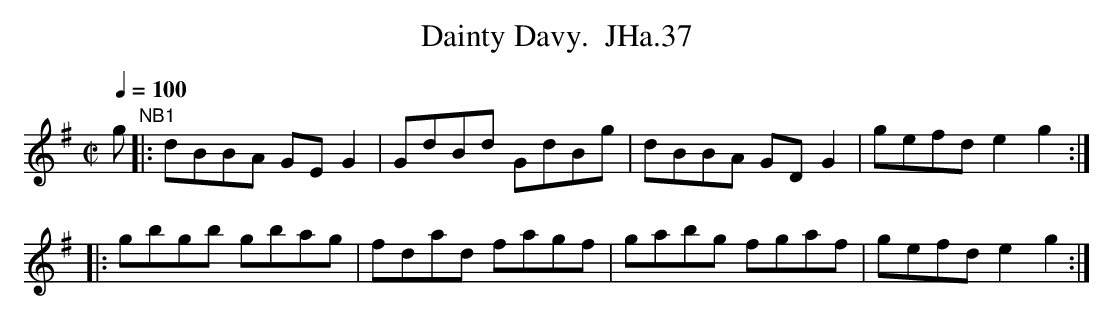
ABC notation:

X:1
T:Dainty Davy.  JHa.37
Q:1/4=100
M:C|
L:1/8
K:G
g"NB1"|:dBBA GE G2|GdBd GdBg|dBBA GD G2|gefd e2g2:|
|: gbgb gbag|fdad fagf|gabg fgaf|gefd e2g2 :|
